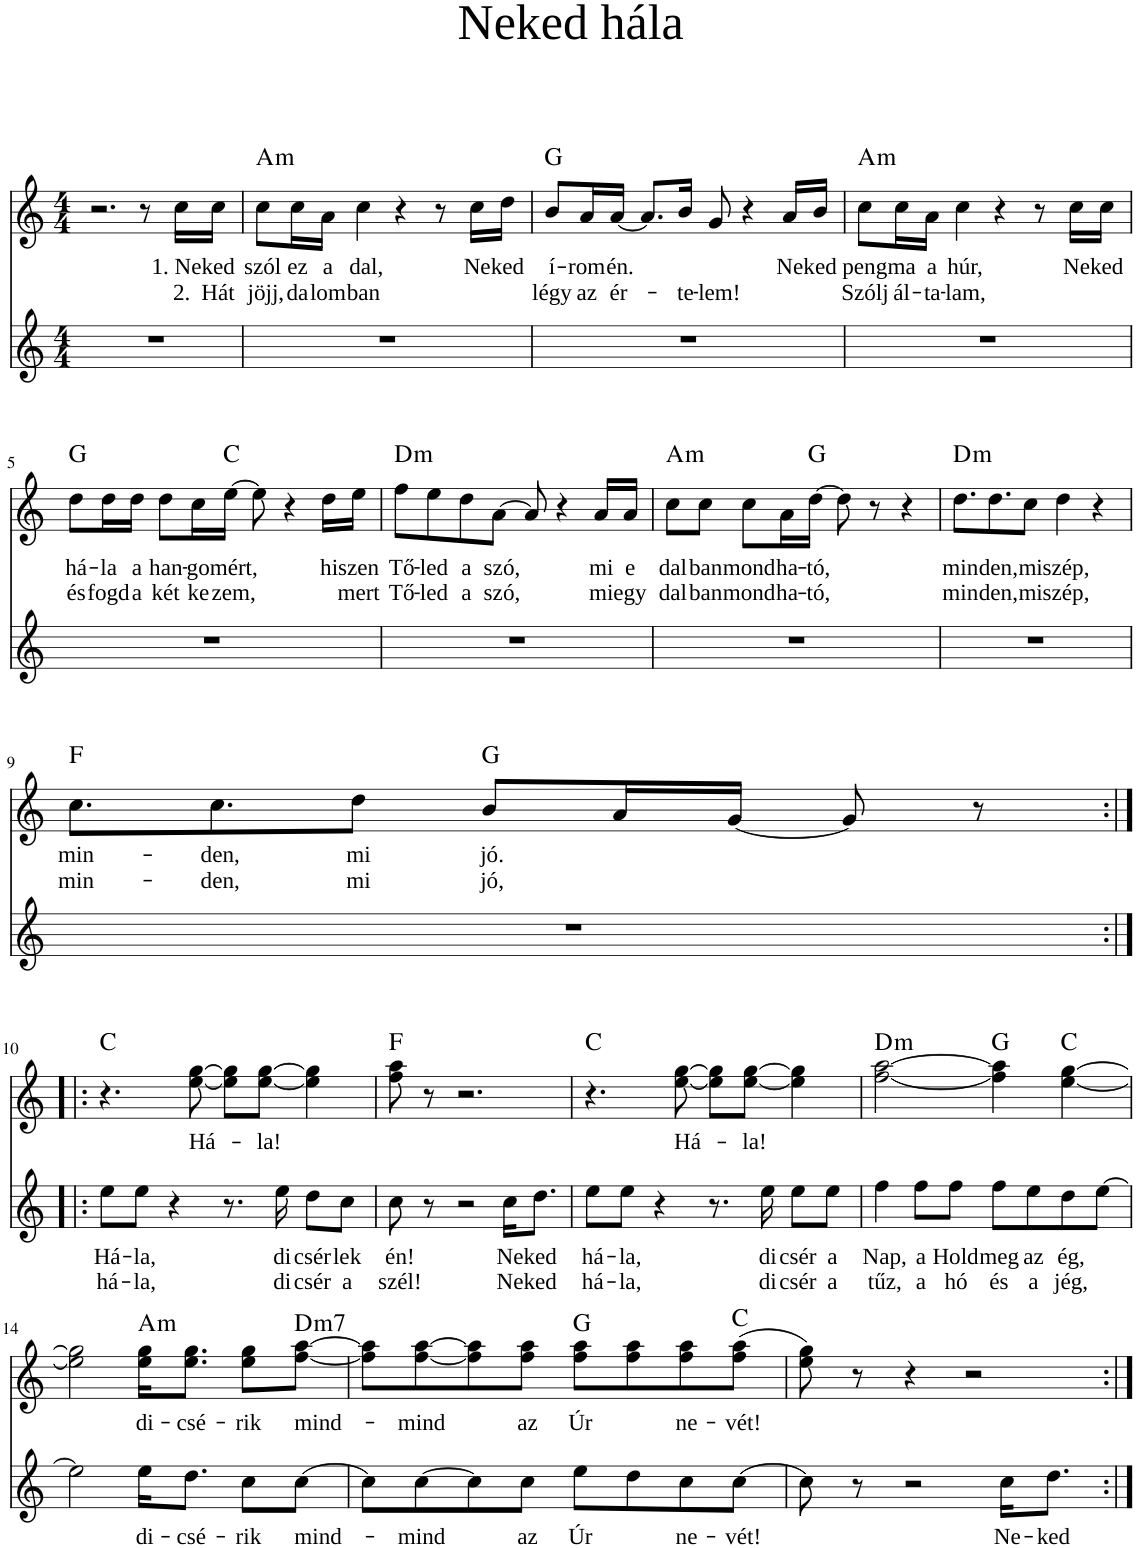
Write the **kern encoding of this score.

**kern	**text	**text	**kern	**text	**text	**harte
*part2	*part2	*part2	*part1	*part1	*part1	*part1
*staff2	*staff2	*staff2	*staff1	*staff1	*staff1	*
*I"Voice	*	*	*I"Voice	*	*	*
*clefG2	*	*	*clefG2	*	*	*
*k[]	*	*	*k[]	*	*	*
*M4/4	*	*	*M4/4	*	*	*
=1	=1	=1	=1	=1	=1	=1
1r	.	.	2.r	.	.	.
.	.	.	8r	.	.	.
!	!	!	!	!LO:LY:b	!LO:LY:b	!
.	.	.	16cc\LL	1. Ne-	2.	.
!	!	!	!	!LO:LY:b	!LO:LY:b	!
.	.	.	16cc\JJ	-ked	Hát	.
=2	=2	=2	=2	=2	=2	=2
!	!	!	!	!LO:LY:b	!LO:LY:b	!LO:H:kt=m
1r	.	.	8cc\L	szól	jöjj,	A:min
!	!	!	!	!LO:LY:b	!LO:LY:b	!
.	.	.	16cc\L	ez	da-	.
!	!	!	!	!LO:LY:b	!LO:LY:b	!
.	.	.	16a\JJ	a	-lom-	.
!	!	!	!	!LO:LY:b	!LO:LY:b	!
.	.	.	4cc\	dal,	-ban	.
.	.	.	4r	.	.	.
.	.	.	8r	.	.	.
!	!	!	!	!LO:LY:b	!	!
.	.	.	16cc\LL	Ne-	.	.
!	!	!	!	!LO:LY:b	!	!
.	.	.	16dd\JJ	-ked	.	.
=3	=3	=3	=3	=3	=3	=3
!	!	!	!	!LO:LY:b	!LO:LY:b	!
1r	.	.	8b/L	í-	légy	G:maj
!	!	!	!	!LO:LY:b	!LO:LY:b	!
.	.	.	16a/L	-rom	az	.
!	!	!	!	!LO:LY:b	!LO:LY:b	!
.	.	.	[16a/JJ	én.	ér-	.
.	.	.	8.a/L]	.	.	.
!	!	!	!	!	!LO:LY:b	!
.	.	.	16b/Jk	.	-te-	.
!	!	!	!	!	!LO:LY:b	!
.	.	.	8g/	.	-lem!	.
.	.	.	4r	.	.	.
!	!	!	!	!LO:LY:b	!	!
.	.	.	16a/LL	Ne-	.	.
!	!	!	!	!LO:LY:b	!	!
.	.	.	16b/JJ	-ked	.	.
=4	=4	=4	=4	=4	=4	=4
!	!	!	!	!LO:LY:b	!LO:LY:b	!LO:H:kt=m
1r	.	.	8cc\L	peng	Szólj	A:min
!	!	!	!	!LO:LY:b	!LO:LY:b	!
.	.	.	16cc\L	ma	ál-	.
!	!	!	!	!LO:LY:b	!LO:LY:b	!
.	.	.	16a\JJ	a	-ta-	.
!	!	!	!	!LO:LY:b	!LO:LY:b	!
.	.	.	4cc\	húr,	-lam,	.
.	.	.	4r	.	.	.
.	.	.	8r	.	.	.
!	!	!	!	!LO:LY:b	!	!
.	.	.	16cc\LL	Ne-	.	.
!	!	!	!	!LO:LY:b	!	!
.	.	.	16cc\JJ	-ked	.	.
!!LO:LB:g=z
=5	=5	=5	=5	=5	=5	=5
!	!	!	!	!LO:LY:b	!LO:LY:b	!
1r	.	.	8dd\L	há-	és	G:maj
!	!	!	!	!LO:LY:b	!LO:LY:b	!
.	.	.	16dd\L	-la	fogd	.
!	!	!	!	!LO:LY:b	!LO:LY:b	!
.	.	.	16dd\JJ	a	a	.
!	!	!	!	!LO:LY:b	!LO:LY:b	!
.	.	.	8dd\L	han-	két	.
!	!	!	!	!LO:LY:b	!LO:LY:b	!
.	.	.	16cc\L	-go-	ke-	.
!	!	!	!	!LO:LY:b	!LO:LY:b	!
.	.	.	[16ee\JJ	-mért,	-zem,	C:maj
.	.	.	8ee\]	.	.	.
.	.	.	4r	.	.	.
!	!	!	!	!LO:LY:b	!	!
.	.	.	16dd\LL	hi-	.	.
!	!	!	!	!LO:LY:b	!LO:LY:b	!
.	.	.	16ee\JJ	-szen	mert	.
=6	=6	=6	=6	=6	=6	=6
!	!	!	!	!LO:LY:b	!LO:LY:b	!LO:H:kt=m
1r	.	.	8ff\L	Tő-	Tő-	D:min
!	!	!	!	!LO:LY:b	!LO:LY:b	!
.	.	.	8ee\	-led	-led	.
!	!	!	!	!LO:LY:b	!LO:LY:b	!
.	.	.	8dd\	a	a	.
!	!	!	!	!LO:LY:b	!LO:LY:b	!
.	.	.	[8a\J	szó,	szó,	.
.	.	.	8a/]	.	.	.
.	.	.	4r	.	.	.
!	!	!	!	!LO:LY:b	!LO:LY:b	!
.	.	.	16a/LL	mi	mi	.
!	!	!	!	!LO:LY:b	!LO:LY:b	!
.	.	.	16a/JJ	e	egy	.
=7	=7	=7	=7	=7	=7	=7
!	!	!	!	!LO:LY:b	!LO:LY:b	!LO:H:kt=m
1r	.	.	8cc\L	dal-	dal-	A:min
!	!	!	!	!LO:LY:b	!LO:LY:b	!
.	.	.	8cc\J	-ban	-ban	.
!	!	!	!	!LO:LY:b	!LO:LY:b	!
.	.	.	8cc\L	mond-	mond-	.
!	!	!	!	!LO:LY:b	!LO:LY:b	!
.	.	.	16a\L	-ha-	-ha-	.
!	!	!	!	!LO:LY:b	!LO:LY:b	!
.	.	.	[16dd\JJ	-tó,	-tó,	G:maj
.	.	.	8dd\]	.	.	.
.	.	.	8r	.	.	.
.	.	.	4r	.	.	.
=8	=8	=8	=8	=8	=8	=8
!	!	!	!	!LO:LY:b	!LO:LY:b	!LO:H:kt=m
1r	.	.	8.dd\L	min-	min-	D:min
!	!	!	!	!LO:LY:b	!LO:LY:b	!
.	.	.	8.dd\	-den,	-den,	.
!	!	!	!	!LO:LY:b	!LO:LY:b	!
.	.	.	8cc\J	mi	mi	.
!	!	!	!	!LO:LY:b	!LO:LY:b	!
.	.	.	4dd\	szép,	szép,	.
.	.	.	4r	.	.	.
!!LO:LB:g=z
=9	=9	=9	=9	=9	=9	=9
!	!	!	!	!LO:LY:b	!LO:LY:b	!
1r	.	.	8.cc\L	min-	min-	F:maj
!	!	!	!	!LO:LY:b	!LO:LY:b	!
.	.	.	8.cc\	-den,	-den,	.
!	!	!	!	!LO:LY:b	!LO:LY:b	!
.	.	.	8dd\J	mi	mi	.
!	!	!	!	!LO:LY:b	!LO:LY:b	!
.	.	.	8b/L	jó.	jó,	G:maj
.	.	.	16a/L	.	.	.
.	.	.	[16g/JJ	.	.	.
.	.	.	8g/]	.	.	.
.	.	.	8r	.	.	.
!!LO:LB:g=z
=10:|!|:	=10:|!|:	=10:|!|:	=10:|!|:	=10:|!|:	=10:|!|:	=10:|!|:
!	!LO:LY:b	!LO:LY:b	!	!	!	!
8ee\L	Há-	há-	4.r	.	.	C:maj
!	!LO:LY:b	!LO:LY:b	!	!	!	!
8ee\J	-la,	-la,	.	.	.	.
4r	.	.	.	.	.	.
!	!	!	!	!LO:LY:b	!	!
.	.	.	[8ee\ [8gg\	Há-	.	.
8.r	.	.	8ee\] 8gg\]L	.	.	.
!	!	!	!	!LO:LY:b	!	!
.	.	.	[8ee\ [8gg\J	-la!	.	.
!	!LO:LY:b	!LO:LY:b	!	!	!	!
16ee\	di-	di-	.	.	.	.
!	!LO:LY:b	!LO:LY:b	!	!	!	!
8dd\L	-csér-	-csér	4ee\] 4gg\]	.	.	.
!	!LO:LY:b	!LO:LY:b	!	!	!	!
8cc\J	-lek	a	.	.	.	.
=11	=11	=11	=11	=11	=11	=11
!	!LO:LY:b	!LO:LY:b	!	!	!	!
8cc\	én!	szél!	8ff\ 8aa\	.	.	F:maj
8r	.	.	8r	.	.	.
2r	.	.	2.r	.	.	.
!	!LO:LY:b	!LO:LY:b	!	!	!	!
16cc\KL	Ne-	Ne-	.	.	.	.
!	!LO:LY:b	!LO:LY:b	!	!	!	!
8.dd\J	-ked	-ked	.	.	.	.
=12	=12	=12	=12	=12	=12	=12
!	!LO:LY:b	!LO:LY:b	!	!	!	!
8ee\L	há-	há-	4.r	.	.	C:maj
!	!LO:LY:b	!LO:LY:b	!	!	!	!
8ee\J	-la,	-la,	.	.	.	.
4r	.	.	.	.	.	.
!	!	!	!	!LO:LY:b	!	!
.	.	.	[8ee\ [8gg\	Há-	.	.
8.r	.	.	8ee\] 8gg\]L	.	.	.
!	!	!	!	!LO:LY:b	!	!
.	.	.	[8ee\ [8gg\J	-la!	.	.
!	!LO:LY:b	!LO:LY:b	!	!	!	!
16ee\	di-	di-	.	.	.	.
!	!LO:LY:b	!LO:LY:b	!	!	!	!
8ee\L	-csér	-csér	4ee\] 4gg\]	.	.	.
!	!LO:LY:b	!LO:LY:b	!	!	!	!
8ee\J	a	a	.	.	.	.
=13	=13	=13	=13	=13	=13	=13
!	!LO:LY:b	!LO:LY:b	!	!	!	!LO:H:kt=m
4ff\	Nap,	tűz,	[2ff\ [2aa\	.	.	D:min
!	!LO:LY:b	!LO:LY:b	!	!	!	!
8ff\L	a	a	.	.	.	.
!	!LO:LY:b	!LO:LY:b	!	!	!	!
8ff\J	Hold	hó	.	.	.	.
!	!LO:LY:b	!LO:LY:b	!	!	!	!
8ff\L	meg	és	4ff\] 4aa\]	.	.	G:maj
!	!LO:LY:b	!LO:LY:b	!	!	!	!
8ee\	az	a	.	.	.	.
!	!LO:LY:b	!LO:LY:b	!	!	!	!
8dd\	ég,	jég,	[4ee\ [4gg\	.	.	C:maj
[8ee\J	.	.	.	.	.	.
!!LO:LB:g=z
=14	=14	=14	=14	=14	=14	=14
2ee\]	.	.	2ee\] 2gg\]	.	.	.
!	!LO:LY:b	!	!	!LO:LY:b	!	!LO:H:kt=m
16ee\KL	di-	.	16ee\ 16gg\KL	di-	.	A:min
!	!LO:LY:b	!	!	!LO:LY:b	!	!
8.dd\J	-csé-	.	8.ee\ 8.gg\J	-csé-	.	.
!	!LO:LY:b	!	!	!LO:LY:b	!	!
8cc\L	-rik	.	8ee\ 8gg\L	-rik	.	.
!	!LO:LY:b	!	!	!LO:LY:b	!	!LO:H:kt=m7
[8cc\J	mind-	.	[8ff\ [8aa\J	mind-	.	D:min7
=15	=15	=15	=15	=15	=15	=15
8cc\L]	.	.	8ff\] 8aa\]L	.	.	.
!	!LO:LY:b	!	!	!LO:LY:b	!	!
[8cc\	mind	.	[8ff\ [8aa\	-mind	.	.
8cc\]	.	.	8ff\] 8aa\]	.	.	.
!	!LO:LY:b	!	!	!LO:LY:b	!	!
8cc\J	az	.	8ff\ 8aa\J	az	.	.
!	!LO:LY:b	!	!	!LO:LY:b	!	!
8ee\L	Úr	.	8ff\ 8aa\L	Úr	.	G:maj
8dd\	.	.	8ff\ 8aa\	.	.	.
!	!LO:LY:b	!	!	!LO:LY:b	!	!
8cc\	ne-	.	8ff\ 8aa\	ne-	.	.
!	!LO:LY:b	!	!	!LO:LY:b	!	!
[8cc\J	-vét!	.	(8ff\ 8aa\J	-vét!	.	C:maj
=16	=16	=16	=16	=16	=16	=16
8cc\]	.	.	8ee\ 8gg\)	.	.	.
8r	.	.	8r	.	.	.
2r	.	.	4r	.	.	.
.	.	.	2r	.	.	.
!	!LO:LY:b	!	!	!	!	!
16cc\KL	Ne-	.	.	.	.	.
!	!LO:LY:b	!	!	!	!	!
8.dd\J	-ked	.	.	.	.	.
=:|!	=:|!	=:|!	=:|!	=:|!	=:|!	=:|!
*-	*-	*-	*-	*-	*-	*-
